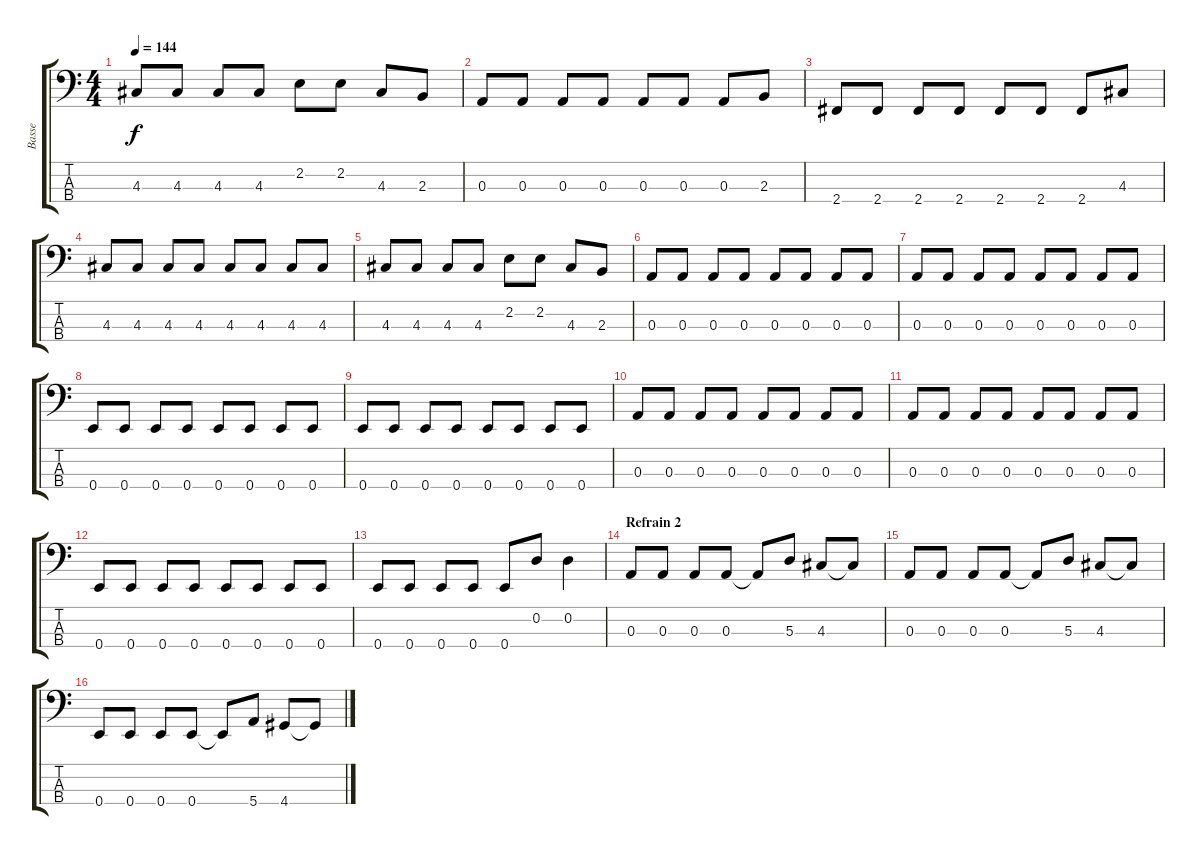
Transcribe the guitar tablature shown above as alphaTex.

\track ("Basse" "Basse") {instrument electricbasspick}
\staff {score tabs}
\tuning (G2 D2 A1 E1) {hide}
\ts (4 4)
\tempo 144
\clef f4
\ks c
4.3.8{dy f} 4.3.8 4.3.8 4.3.8 2.2.8 2.2.8 4.3.8 2.3.8 |
0.3.8 0.3.8 0.3.8 0.3.8 0.3.8 0.3.8 0.3.8 2.3.8 |
2.4.8 2.4.8 2.4.8 2.4.8 2.4.8 2.4.8 2.4.8 4.3.8 |
4.3.8 4.3.8 4.3.8 4.3.8 4.3.8 4.3.8 4.3.8 4.3.8 |
4.3.8 4.3.8 4.3.8 4.3.8 2.2.8 2.2.8 4.3.8 2.3.8 |
0.3.8 0.3.8 0.3.8 0.3.8 0.3.8 0.3.8 0.3.8 0.3.8 |
0.3.8 0.3.8 0.3.8 0.3.8 0.3.8 0.3.8 0.3.8 0.3.8 |
0.4.8 0.4.8 0.4.8 0.4.8 0.4.8 0.4.8 0.4.8 0.4.8 |
0.4.8 0.4.8 0.4.8 0.4.8 0.4.8 0.4.8 0.4.8 0.4.8 |
0.3.8 0.3.8 0.3.8 0.3.8 0.3.8 0.3.8 0.3.8 0.3.8 |
0.3.8 0.3.8 0.3.8 0.3.8 0.3.8 0.3.8 0.3.8 0.3.8 |
0.4.8 0.4.8 0.4.8 0.4.8 0.4.8 0.4.8 0.4.8 0.4.8 |
0.4.8 0.4.8 0.4.8 0.4.8 0.4.8 0.2.8 0.2.4 |
\section ("" "Refrain 2")
0.3.8 0.3.8 0.3.8 0.3.8 0.3{t}.8 5.3.8 4.3.8 4.3{t}.8 |
0.3.8 0.3.8 0.3.8 0.3.8 0.3{t}.8 5.3.8 4.3.8 4.3{t}.8 |
0.4.8 0.4.8 0.4.8 0.4.8 0.4{t}.8 5.4.8 4.4.8 4.4{t}.8
